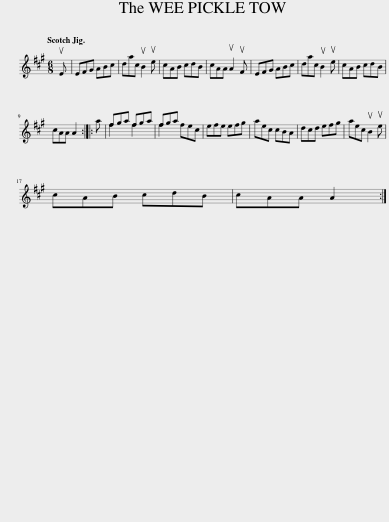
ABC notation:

X:1
%%score ( 1 2 )
L:1/8
Q:1/4=120
M:6/8
I:linebreak $
K:A
V:1 treble
V:2 treble
V:1
 uE | EFG ABc | dac uB2 ue | cAB cdB | cAA uA2 uF | %5
 EFG ABc | dac uB2 ue | cAB cdB |$ cAA A2 :: a | %10
 fga fga | fga x3 | efe efg | aec cBA | dcd efg | %15
 aec uB2 ue |$ cAB cdB | cAA A2 :| %18
V:2
 x | x6 | x6 | x6 | x6 | %5
 x6 | x6 | x6 |$ x5 :: x | %10
 f2 x f2 x | f2 x fec | x6 | x6 | x6 | %15
 x6 |$ x6 | x5 :| %18
